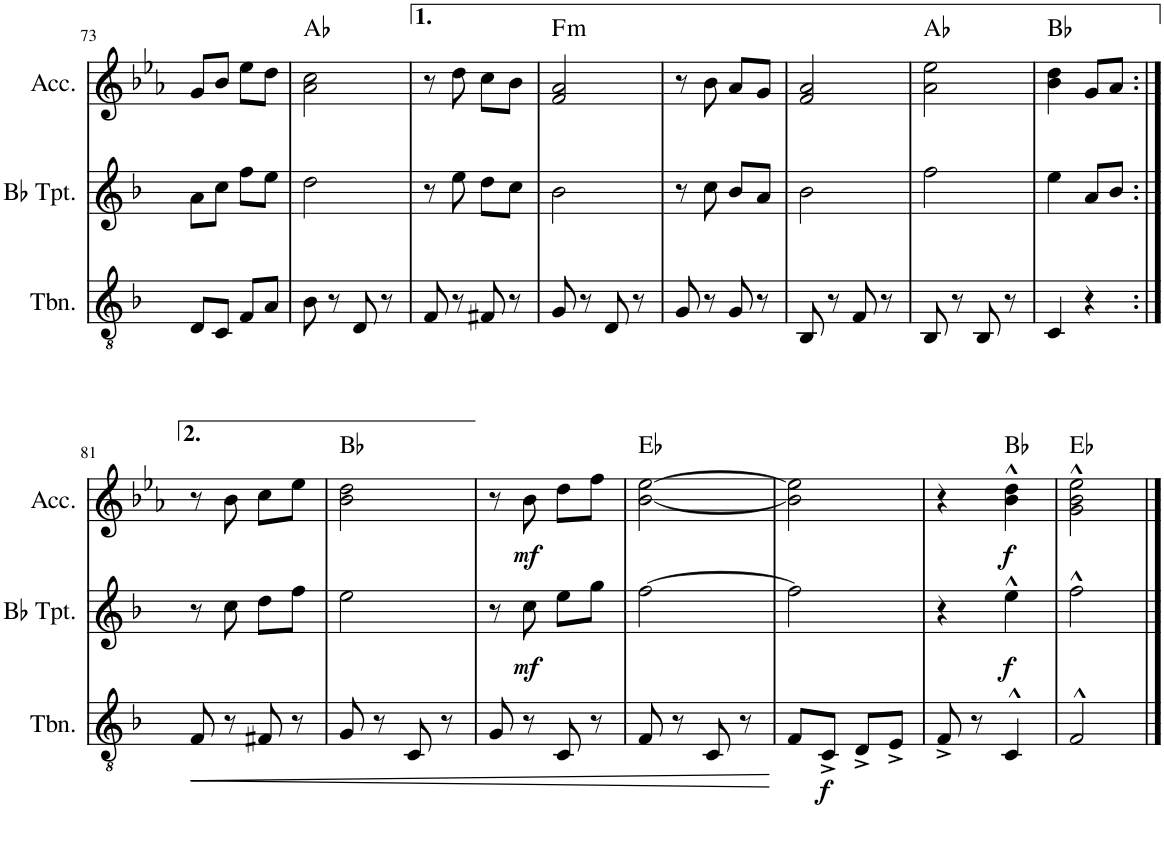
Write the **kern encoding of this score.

**kern	**dynam	**kern	**dynam	**kern	**dynam	**harte
*part3	*part3	*part2	*part2	*part1	*part1	*part1
*staff3	*staff3	*staff2	*staff2	*staff1	*staff1	*
*I"Trombone	*	*I"Bb Trumpet	*	*I"Accordion	*	*
*I'Tbn.	*	*I'Bb Tpt.	*	*I'Acc.	*	*
!!LO:PB:g=z
*clefGv2	*	*clefG2	*	*clefG2	*	*
*Trd1c2	*	*Trd1c2	*	*	*	*
*k[b-]	*	*k[b-]	*	*k[b-e-a-]	*	*
*M2/4	*	*M2/4	*	*M2/4	*	*
=73	=73	=73	=73	=73	=73	=73
8D/L	.	8a\L	.	8g/L	.	.
8C/J	.	8cc\J	.	8b-/J	.	.
8F/L	.	8ff\L	.	8ee-\L	.	.
8A/J	.	8ee\J	.	8dd\J	.	.
=74	=74	=74	=74	=74	=74	=74
8B-\	.	2dd\	.	2a-\ 2cc\	.	Ab:maj
8r	.	.	.	.	.	.
8D/	.	.	.	.	.	.
8r	.	.	.	.	.	.
=75	=75	=75	=75	=75	=75	=75
8F/	.	8r	.	8r	.	.
8r	.	8ee\	.	8dd\	.	.
8F#X/	.	8dd\L	.	8cc\L	.	.
8r	.	8cc\J	.	8b-\J	.	.
=76	=76	=76	=76	=76	=76	=76
!	!	!	!	!	!	!LO:H:kt=m
8G/	.	2b-\	.	2f/ 2a-/	.	F:min
8r	.	.	.	.	.	.
8D/	.	.	.	.	.	.
8r	.	.	.	.	.	.
=77	=77	=77	=77	=77	=77	=77
8G/	.	8r	.	8r	.	.
8r	.	8cc\	.	8b-\	.	.
8G/	.	8b-/L	.	8a-/L	.	.
8r	.	8a/J	.	8g/J	.	.
=78	=78	=78	=78	=78	=78	=78
8BB-/	.	2b-\	.	2f/ 2a-/	.	.
8r	.	.	.	.	.	.
8F/	.	.	.	.	.	.
8r	.	.	.	.	.	.
=79	=79	=79	=79	=79	=79	=79
8BB-/	.	2ff\	.	2a-\ 2ee-\	.	Ab:maj
8r	.	.	.	.	.	.
8BB-/	.	.	.	.	.	.
8r	.	.	.	.	.	.
=80	=80	=80	=80	=80	=80	=80
4C/	.	4ee\	.	4b-\ 4dd\	.	Bb:maj
4r	.	8a/L	.	8g/L	.	.
.	.	8b-/J	.	8a-/J	.	.
!!LO:LB:g=z
=81:|!	=81:|!	=81:|!	=81:|!	=81:|!	=81:|!	=81:|!
!	!LO:HP:b	!	!	!	!	!
8F/	<	8r	.	8r	.	.
8r	.	8cc\	.	8b-\	.	.
8F#X/	.	8dd\L	.	8cc\L	.	.
8r	.	8ff\J	.	8ee-\J	.	.
=82	=82	=82	=82	=82	=82	=82
8G/	.	2ee\	.	2b-\ 2dd\	.	Bb:maj
8r	.	.	.	.	.	.
8C/	.	.	.	.	.	.
8r	.	.	.	.	.	.
=83	=83	=83	=83	=83	=83	=83
8G/	.	8r	.	8r	.	.
!	!	!	!LO:DY:b	!	!LO:DY:b	!
8r	.	8cc\	mf	8b-\	mf	.
8C/	.	8ee\L	.	8dd\L	.	.
8r	.	8gg\J	.	8ff\J	.	.
=84	=84	=84	=84	=84	=84	=84
8F/	.	[2ff\	.	[2b-\ [2ee-\	.	Eb:maj
8r	.	.	.	.	.	.
8C/	.	.	.	.	.	.
8r	.	.	.	.	.	.
.	[	.	.	.	.	.
=85	=85	=85	=85	=85	=85	=85
8F/L	.	2ff\]	.	2b-\] 2ee-\]	.	.
!	!LO:DY:b	!	!	!	!	!
8C^/J	f	.	.	.	.	.
8D^/L	.	.	.	.	.	.
8E^/J	.	.	.	.	.	.
=86	=86	=86	=86	=86	=86	=86
8F^/	.	4r	.	4r	.	.
8r	.	.	.	.	.	.
!	!	!	!LO:DY:b	!	!LO:DY:b	!
4C^^/	.	4ee^^\	f	4b-\^^ 4dd\^^	f	Bb:maj
=87	=87	=87	=87	=87	=87	=87
2F^^/	.	2ff^^\	.	2g\^^ 2b-\^^ 2ee-\^^	.	Eb:maj
==	==	==	==	==	==	==
*-	*-	*-	*-	*-	*-	*-
